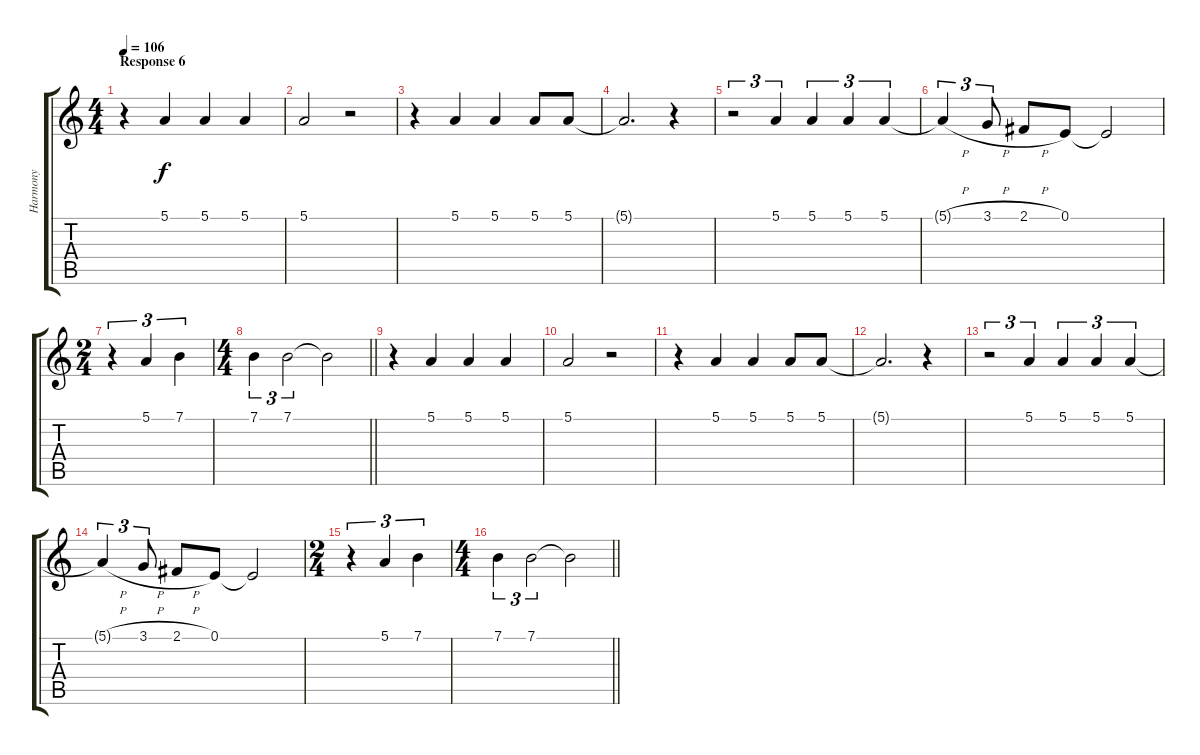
\track ("Harmony" "Harmony") {instrument brightacousticpiano}
\staff {score tabs}
\tuning (E4 B3 G3 D3 A2 E2) {hide}
\ts (4 4)
\section ("" "Response 6")
\tempo 106
\clef g2
\ks c
r.4{dy f} 5.1.4 5.1.4 5.1.4 |
5.1.2 r.2 |
r.4 5.1.4 5.1.4 5.1.8 5.1.8 |
5.1{t}.2{d} r.4 |
r.2{tu (3 2)} 5.1.4{tu (3 2)} 5.1.4{tu (3 2)} 5.1.4{tu (3 2)} 5.1.4{tu (3 2)} |
5.1{h t}.4{tu (3 2)} 3.1{h}.8{tu (3 2)} 2.1{h}.8 0.1.8 0.1{t}.2 |
\ts (2 4)
r.4{tu (3 2)} 5.1.4{tu (3 2)} 7.1.4{tu (3 2)} |
\ts (4 4)
\barLineRight lightlight
7.1.4{tu (3 2)} 7.1.2{tu (3 2)} 7.1{t}.2 |
r.4 5.1.4 5.1.4 5.1.4 |
5.1.2 r.2 |
r.4 5.1.4 5.1.4 5.1.8 5.1.8 |
5.1{t}.2{d} r.4 |
r.2{tu (3 2)} 5.1.4{tu (3 2)} 5.1.4{tu (3 2)} 5.1.4{tu (3 2)} 5.1.4{tu (3 2)} |
5.1{h t}.4{tu (3 2)} 3.1{h}.8{tu (3 2)} 2.1{h}.8 0.1.8 0.1{t}.2 |
\ts (2 4)
r.4{tu (3 2)} 5.1.4{tu (3 2)} 7.1.4{tu (3 2)} |
\ts (4 4)
\barLineRight lightlight
7.1.4{tu (3 2)} 7.1.2{tu (3 2)} 7.1{t}.2
